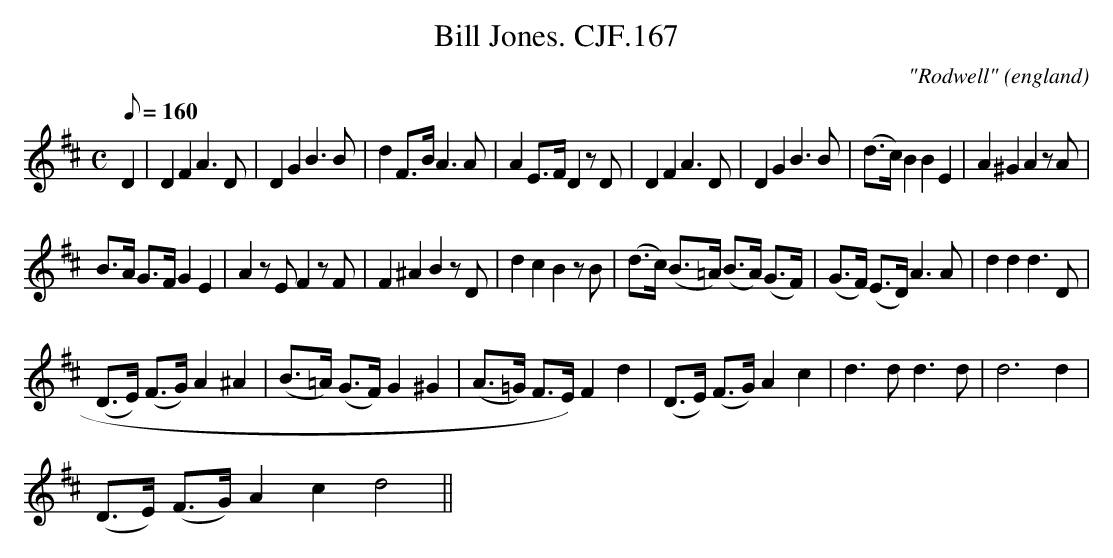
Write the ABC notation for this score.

X:1
T:Bill Jones. CJF.167
O:england
M:C
L:1/8
Q:160
C:"Rodwell"
K:D
D2|D2F2A3D|D2G2B3B|d2F>BA3A|A2E>FD2zD|\
D2F2A3D|D2G2B3B|(d>c)B2B2E2|A2^G2A2zA|
B>A G>FG2E2|A2zEF2zF|F2^A2B2zD|d2c2B2zB|\
(d>c) (B>=A) (B>A) (G>F)|(G>F) (E>D)hA3A|d2d2d3D""|
""(D>E) (F>G)A2^A2|(B>=A) (G>F)G2^G2|\
(A>=G) F>E) F2d2|(D>E) (F>G)A2c2|d3dd3d|d6d2|
(D>E) (F>G)A2c2d4||
